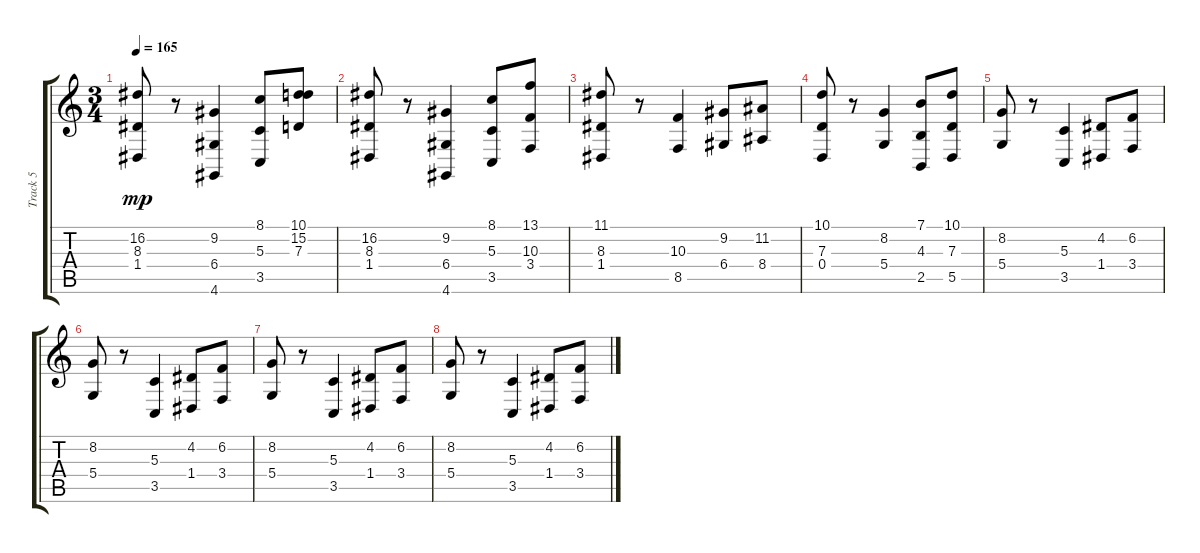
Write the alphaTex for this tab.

\track ("Track 5" "Track 5") {instrument stringensemble1}
\staff {score tabs}
\tuning (E4 B3 G3 D3 A2 E2) {hide}
\ts (3 4)
\tempo 165
\clef g2
\ks c
(16.2 8.3 1.4).8{dy mp} r.8 (9.2 6.4 4.6).4 (8.1 5.3 3.5).8 (10.1 15.2 7.3).8 |
(16.2 8.3 1.4).8 r.8 (9.2 6.4 4.6).4 (8.1 5.3 3.5).8 (13.1 10.3 3.4).8 |
(11.1 8.3 1.4).8 r.8 (10.3 8.5).4 (9.2 6.4).8 (11.2 8.4).8 |
(10.1 7.3 0.4).8 r.8 (8.2 5.4).4 (7.1 4.3 2.5).8 (10.1 7.3 5.5).8 |
(8.2 5.4).8 r.8 (5.3 3.5).4 (4.2 1.4).8 (6.2 3.4).8 |
(8.2 5.4).8 r.8 (5.3 3.5).4 (4.2 1.4).8 (6.2 3.4).8 |
(8.2 5.4).8 r.8 (5.3 3.5).4 (4.2 1.4).8 (6.2 3.4).8 |
(8.2 5.4).8 r.8 (5.3 3.5).4 (4.2 1.4).8 (6.2 3.4).8
